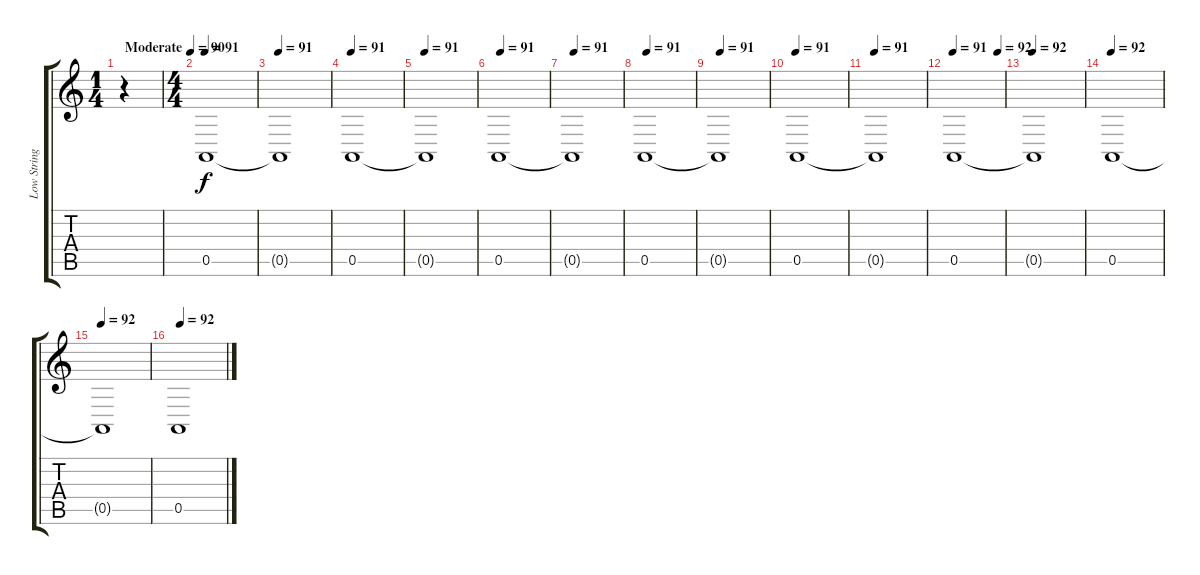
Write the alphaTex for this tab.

\track ("Low Strings" "Low String") {instrument stringensemble1}
\staff {score tabs}
\tuning (E4 B3 G3 D3 A2 E2) {hide}
\ts (1 4)
\tempo (90 "Moderate")
\clef g2
\ks c
r.4{dy f instrument stringensemble1} |
\ts (4 4)
\tempo 91
0.5.1 |
\tempo 91
0.5{t}.1 |
\tempo 91
0.5.1 |
\tempo 91
0.5{t}.1 |
\tempo (91 0.0625)
0.5.1 |
\tempo (91 0.0625)
0.5{t}.1 |
\tempo (91 0.0625)
0.5.1 |
\tempo (91 0.0625)
0.5{t}.1 |
\tempo 91
0.5.1 |
\tempo 91
0.5{t}.1 |
\tempo 91
\tempo (92 0.875)
0.5.1 |
\tempo 92
0.5{t}.1 |
\tempo 92
0.5.1 |
\tempo 92
0.5{t}.1 |
\tempo (92 0.0625)
0.5.1
